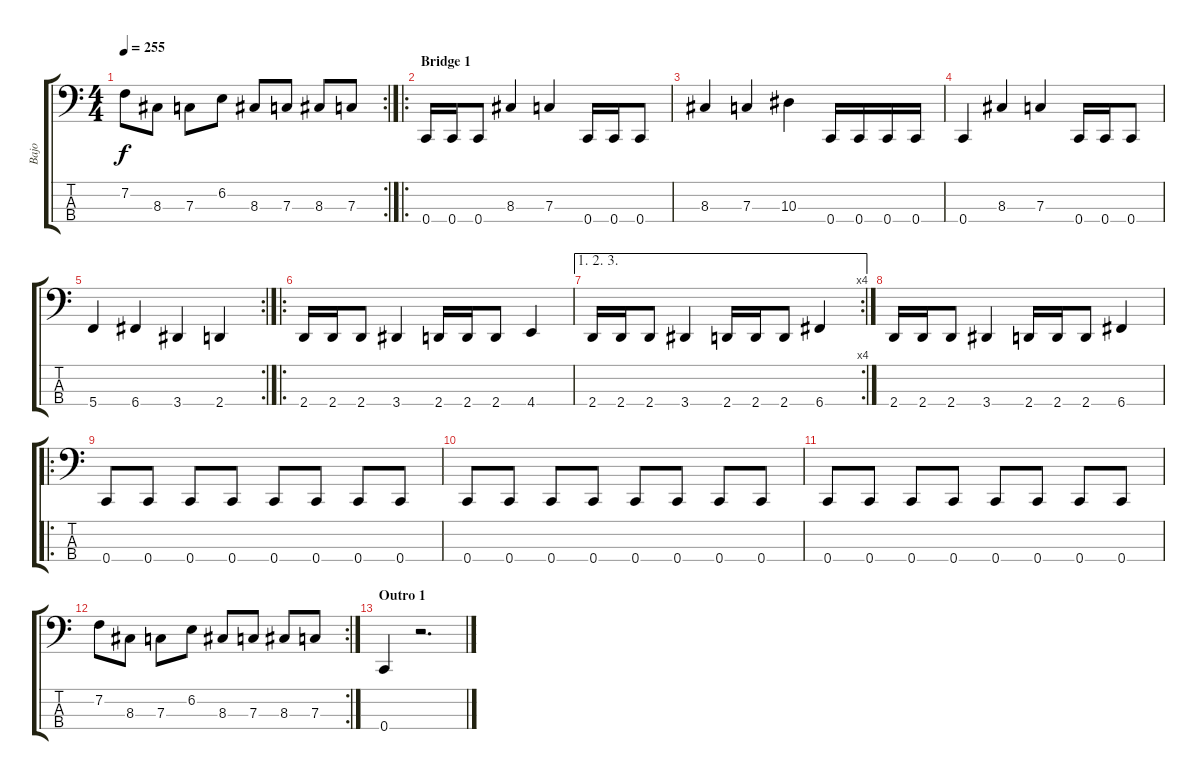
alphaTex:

\track ("Bajo" "Bajo") {instrument electricbasspick}
\staff {score tabs}
\tuning (Eb2 Bb1 F1 C1) {hide}
\rc 2
\ts (4 4)
\tempo 255
\clef f4
\ks c
7.2.8{dy f} 8.3.8 7.3.8 6.2.8 8.3.8 7.3.8 8.3.8 7.3.8 |
\ro
\section ("" "Bridge 1")
0.4.16 0.4.16 0.4.8 8.3.4 7.3.4 0.4.16 0.4.16 0.4.8 |
8.3.4 7.3.4 10.3.4 0.4.16 0.4.16 0.4.16 0.4.16 |
0.4.4 8.3.4 7.3.4 0.4.16 0.4.16 0.4.8 |
\rc 2
5.4.4 6.4.4 3.4.4 2.4.4 |
\ro
2.4.16 2.4.16 2.4.8 3.4.4 2.4.16 2.4.16 2.4.8 4.4.4 |
\ae (1 2 3)
\rc 4
2.4.16 2.4.16 2.4.8 3.4.4 2.4.16 2.4.16 2.4.8 6.4.4 |
2.4.16 2.4.16 2.4.8 3.4.4 2.4.16 2.4.16 2.4.8 6.4.4 |
\ro
0.4.8 0.4.8 0.4.8 0.4.8 0.4.8 0.4.8 0.4.8 0.4.8 |
0.4.8 0.4.8 0.4.8 0.4.8 0.4.8 0.4.8 0.4.8 0.4.8 |
0.4.8 0.4.8 0.4.8 0.4.8 0.4.8 0.4.8 0.4.8 0.4.8 |
\rc 2
7.2.8 8.3.8 7.3.8 6.2.8 8.3.8 7.3.8 8.3.8 7.3.8 |
\section ("" "Outro 1")
0.4.4 r.2{d}
